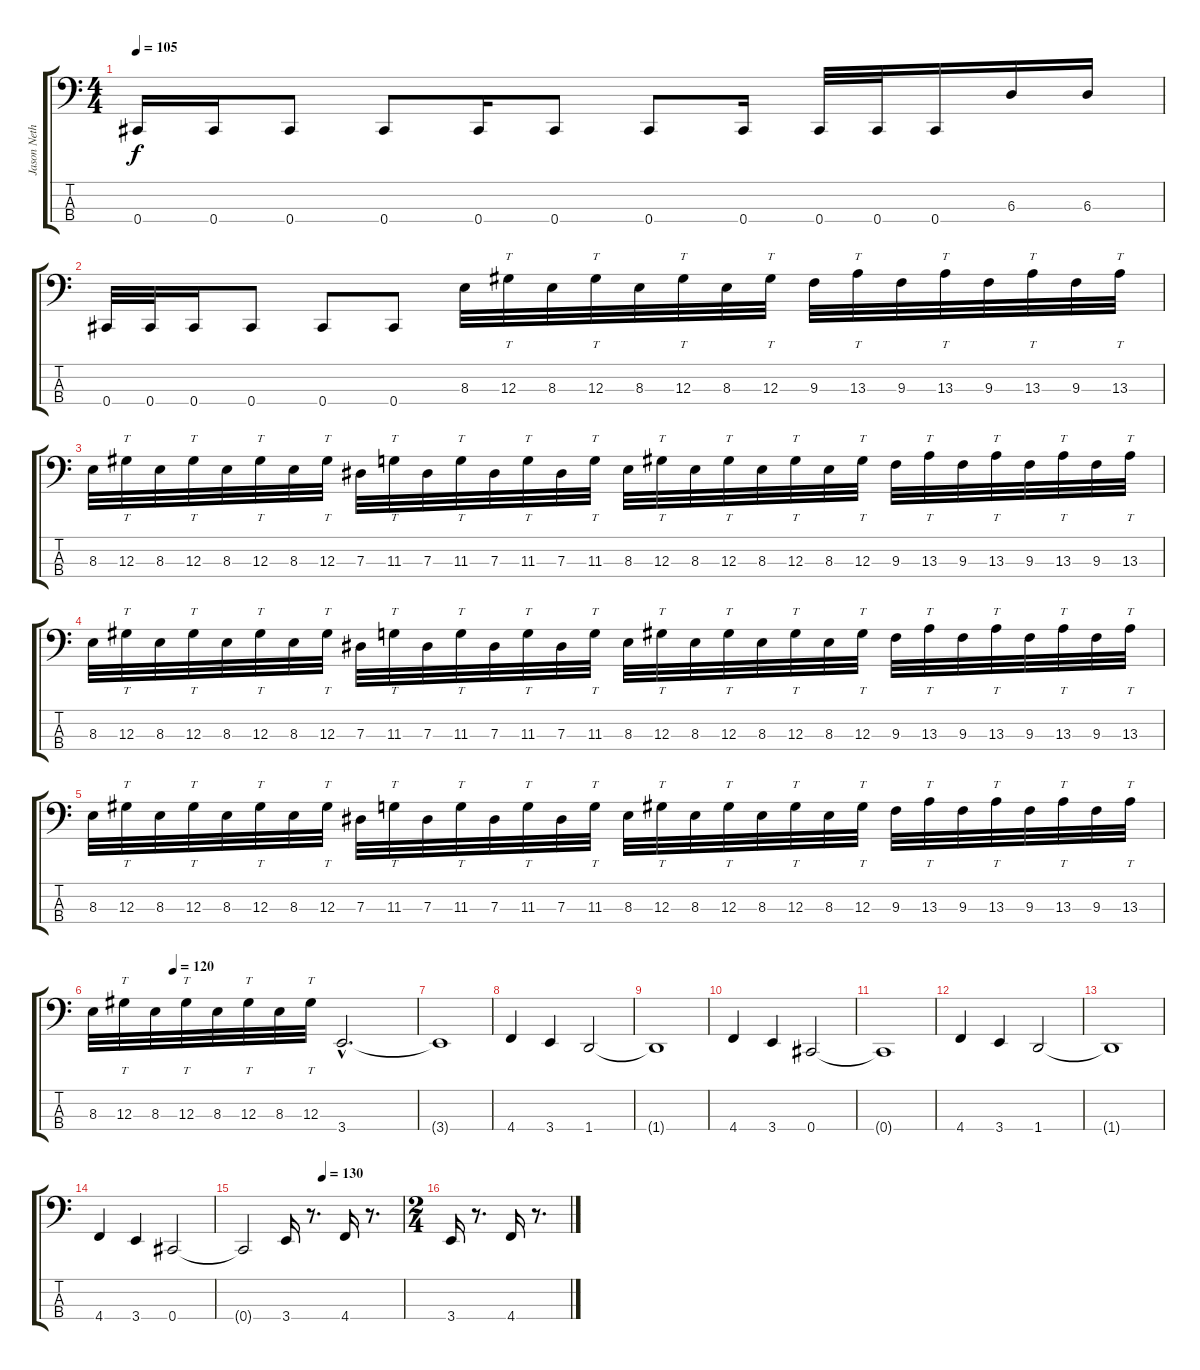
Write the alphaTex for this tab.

\track ("Jason Netherton" "Jason Neth") {instrument electricbassfinger}
\staff {score tabs}
\tuning (Gb2 Db2 Ab1 Db1) {hide}
\ts (4 4)
\tempo 105
\clef f4
\ks c
0.4.16{dy f} 0.4.16 0.4.8 0.4.8 0.4.16 0.4.8 0.4.8 0.4.16 0.4.32 0.4.32 0.4.16 6.3.16 6.3.16 |
0.4.32 0.4.32 0.4.16 0.4.8 0.4.8 0.4.8 8.3.32 12.3.32{tt} 8.3.32 12.3.32{tt} 8.3.32 12.3.32{tt} 8.3.32 12.3.32{tt} 9.3.32 13.3.32{tt} 9.3.32 13.3.32{tt} 9.3.32 13.3.32{tt} 9.3.32 13.3.32{tt} |
8.3.32 12.3.32{tt} 8.3.32 12.3.32{tt} 8.3.32 12.3.32{tt} 8.3.32 12.3.32{tt} 7.3.32 11.3.32{tt} 7.3.32 11.3.32{tt} 7.3.32 11.3.32{tt} 7.3.32 11.3.32{tt} 8.3.32 12.3.32{tt} 8.3.32 12.3.32{tt} 8.3.32 12.3.32{tt} 8.3.32 12.3.32{tt} 9.3.32 13.3.32{tt} 9.3.32 13.3.32{tt} 9.3.32 13.3.32{tt} 9.3.32 13.3.32{tt} |
8.3.32 12.3.32{tt} 8.3.32 12.3.32{tt} 8.3.32 12.3.32{tt} 8.3.32 12.3.32{tt} 7.3.32 11.3.32{tt} 7.3.32 11.3.32{tt} 7.3.32 11.3.32{tt} 7.3.32 11.3.32{tt} 8.3.32 12.3.32{tt} 8.3.32 12.3.32{tt} 8.3.32 12.3.32{tt} 8.3.32 12.3.32{tt} 9.3.32 13.3.32{tt} 9.3.32 13.3.32{tt} 9.3.32 13.3.32{tt} 9.3.32 13.3.32{tt} |
8.3.32 12.3.32{tt} 8.3.32 12.3.32{tt} 8.3.32 12.3.32{tt} 8.3.32 12.3.32{tt} 7.3.32 11.3.32{tt} 7.3.32 11.3.32{tt} 7.3.32 11.3.32{tt} 7.3.32 11.3.32{tt} 8.3.32 12.3.32{tt} 8.3.32 12.3.32{tt} 8.3.32 12.3.32{tt} 8.3.32 12.3.32{tt} 9.3.32 13.3.32{tt} 9.3.32 13.3.32{tt} 9.3.32 13.3.32{tt} 9.3.32 13.3.32{tt} |
\tempo (120 0.25)
8.3.32 12.3.32{tt} 8.3.32 12.3.32{tt} 8.3.32 12.3.32{tt} 8.3.32 12.3.32{tt} 3.4{hac}.2{d} |
3.4{t}.1 |
4.4.4 3.4.4 1.4.2 |
1.4{t}.1 |
4.4.4 3.4.4 0.4.2 |
0.4{t}.1 |
4.4.4 3.4.4 1.4.2 |
1.4{t}.1 |
4.4.4 3.4.4 0.4.2 |
\tempo (130 0.5)
0.4{t}.2 3.4.16 r.8{d} 4.4.16 r.8{d} |
\ts (2 4)
3.4.16 r.8{d} 4.4.16 r.8{d}
